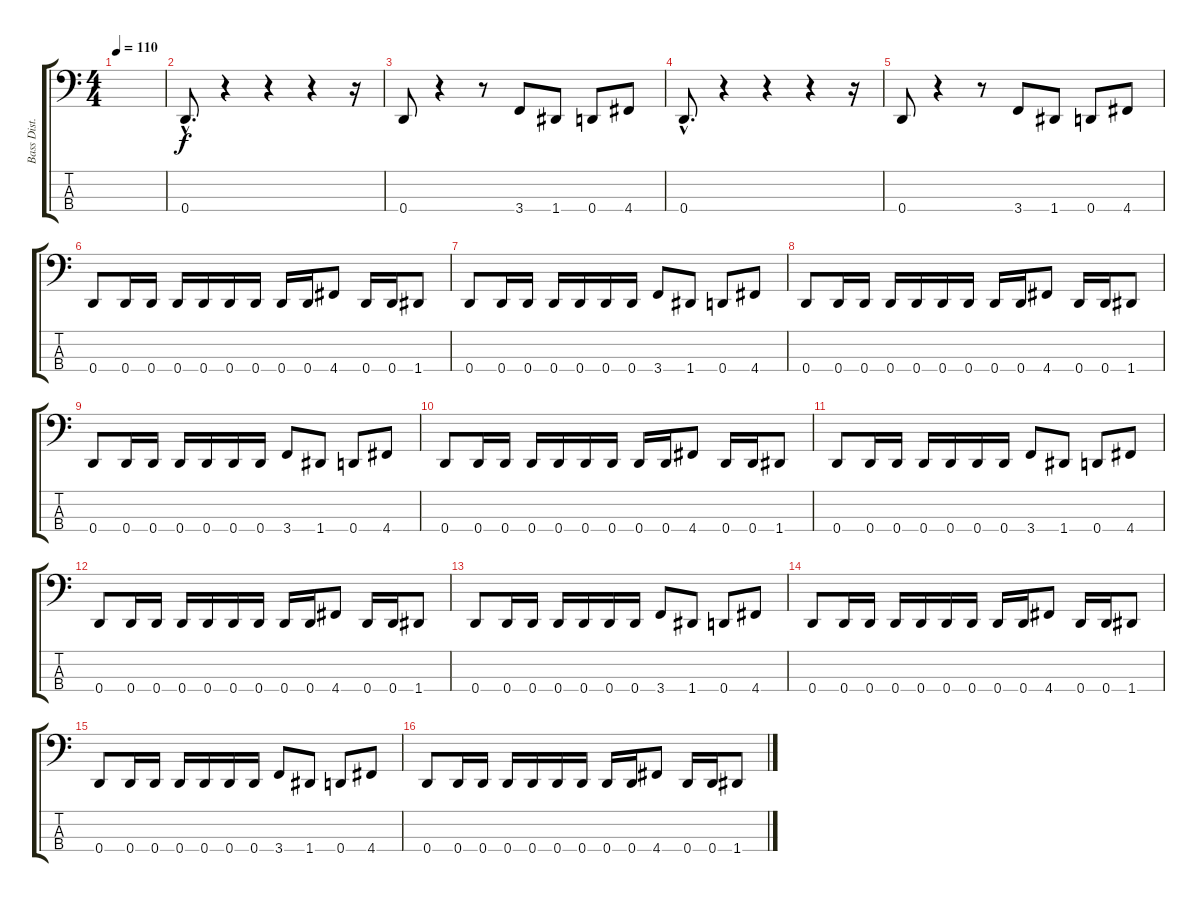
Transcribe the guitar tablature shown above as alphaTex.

\track ("Bass Dist." "Bass Dist.") {instrument overdrivenguitar}
\staff {score tabs}
\tuning (F2 C2 G1 D1) {hide}
\ts (4 4)
\tempo 110
\clef f4
\ks c
|
0.4{hac}.8{d} r.4 r.4 r.4 r.16 |
0.4.8 r.4 r.8 3.4.8 1.4.8 0.4.8 4.4.8 |
0.4{hac}.8{d} r.4 r.4 r.4 r.16 |
0.4.8 r.4 r.8 3.4.8 1.4.8 0.4.8 4.4.8 |
0.4.8 0.4.16 0.4.16 0.4.16 0.4.16 0.4.16 0.4.16 0.4.16 0.4.16 4.4.8 0.4.16 0.4.16 1.4.8 |
0.4.8 0.4.16 0.4.16 0.4.16 0.4.16 0.4.16 0.4.16 3.4.8 1.4.8 0.4.8 4.4.8 |
0.4.8 0.4.16 0.4.16 0.4.16 0.4.16 0.4.16 0.4.16 0.4.16 0.4.16 4.4.8 0.4.16 0.4.16 1.4.8 |
0.4.8 0.4.16 0.4.16 0.4.16 0.4.16 0.4.16 0.4.16 3.4.8 1.4.8 0.4.8 4.4.8 |
0.4.8 0.4.16 0.4.16 0.4.16 0.4.16 0.4.16 0.4.16 0.4.16 0.4.16 4.4.8 0.4.16 0.4.16 1.4.8 |
0.4.8 0.4.16 0.4.16 0.4.16 0.4.16 0.4.16 0.4.16 3.4.8 1.4.8 0.4.8 4.4.8 |
0.4.8 0.4.16 0.4.16 0.4.16 0.4.16 0.4.16 0.4.16 0.4.16 0.4.16 4.4.8 0.4.16 0.4.16 1.4.8 |
0.4.8 0.4.16 0.4.16 0.4.16 0.4.16 0.4.16 0.4.16 3.4.8 1.4.8 0.4.8 4.4.8 |
0.4.8 0.4.16 0.4.16 0.4.16 0.4.16 0.4.16 0.4.16 0.4.16 0.4.16 4.4.8 0.4.16 0.4.16 1.4.8 |
0.4.8 0.4.16 0.4.16 0.4.16 0.4.16 0.4.16 0.4.16 3.4.8 1.4.8 0.4.8 4.4.8 |
0.4.8 0.4.16 0.4.16 0.4.16 0.4.16 0.4.16 0.4.16 0.4.16 0.4.16 4.4.8 0.4.16 0.4.16 1.4.8
